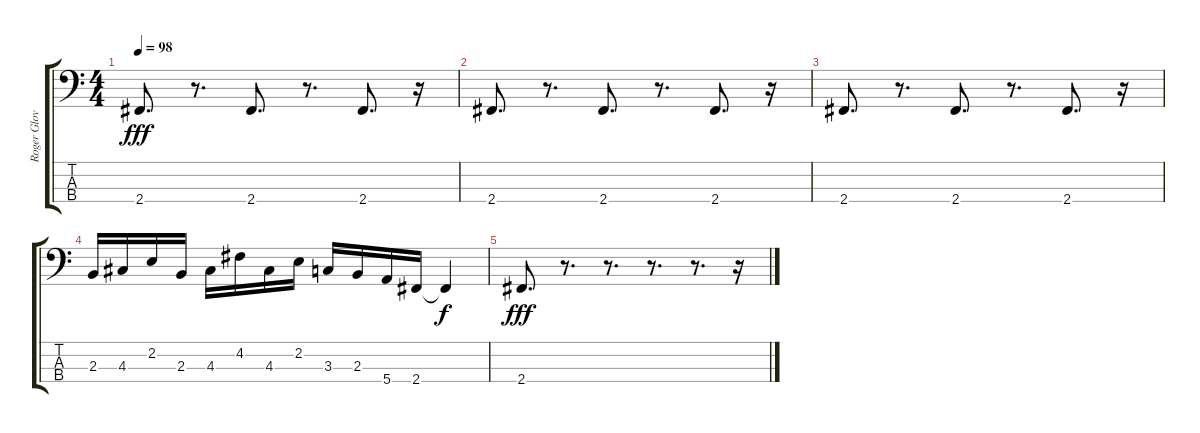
\track ("Roger Glover" "Roger Glov") {instrument slapbass1}
\staff {score tabs}
\tuning (G2 D2 A1 E1) {hide}
\ts (4 4)
\tempo 98
\clef f4
\ks c
2.4.8{d dy fff} r.8{d} 2.4.8{d} r.8{d} 2.4.8{d} r.16 |
2.4.8{d} r.8{d} 2.4.8{d} r.8{d} 2.4.8{d} r.16 |
2.4.8{d} r.8{d} 2.4.8{d} r.8{d} 2.4.8{d} r.16 |
2.3.16 4.3.16 2.2.16 2.3.16 4.3.16 4.2.16 4.3.16 2.2.16 3.3.16 2.3.16 5.4.16 2.4.16 2.4{t}.4{dy f} |
2.4.8{d dy fff} r.8{d} r.8{d} r.8{d} r.8{d} r.16
